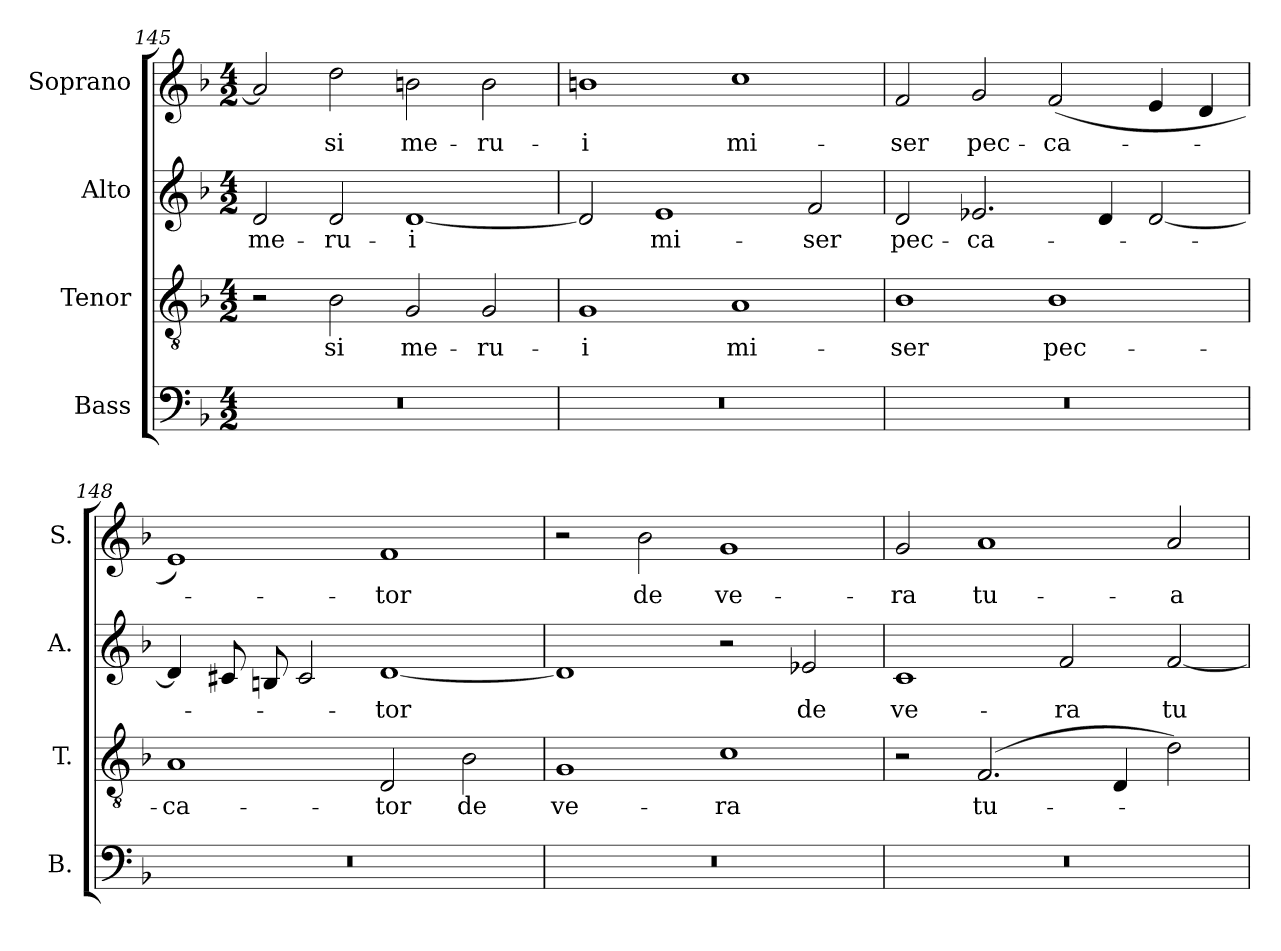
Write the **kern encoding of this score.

**kern	**kern	**text	**kern	**text	**kern	**text
*part4	*part3	*part3	*part2	*part2	*part1	*part1
*staff4	*staff3	*staff3	*staff2	*staff2	*staff1	*staff1
*I"Bass	*I"Tenor	*	*I"Alto	*	*I"Soprano	*
*I'B.	*I'T.	*	*I'A.	*	*I'S.	*
*clefF4	*clefGv2	*	*clefG2	*	*clefG2	*
*	*ITrd7c12	*	*	*	*	*
*k[b-]	*k[b-]	*	*k[b-]	*	*k[b-]	*
*F:	*F:	*	*F:	*	*F:	*
*M4/2	*M4/2	*	*M4/2	*	*M4/2	*
=145	=145	=145	=145	=145	=145	=145
!LO:N:vis=1	!	!	!	!	!	!
!	!	!	!	!LO:LY:b:color=#000000	!	!
0r	2r	.	2di/	me-	2ai/]	.
!	!	!LO:LY:b:color=#000000	!	!	!	!
!	!	!	!	!LO:LY:b:color=#000000	!	!
!	!	!	!	!	!	!LO:LY:b:color=#000000
.	2BB-i\	si	2di/	-ru-	2ddi\	si
!	!	!LO:LY:b:color=#000000	!	!	!	!
!	!	!	!	!LO:LY:b:color=#000000	!	!
!	!	!	!	!	!	!LO:LY:b:color=#000000
.	2GGi/	me-	[1di	-i	2bni\	me-
!	!	!LO:LY:b:color=#000000	!	!	!	!
!	!	!	!	!	!	!LO:LY:b:color=#000000
.	2GGi/	-ru-	.	.	2bi\	-ru-
=146	=146	=146	=146	=146	=146	=146
!LO:N:vis=1	!	!	!	!	!	!
!	!	!LO:LY:b:color=#000000	!	!	!	!
!	!	!	!	!	!	!LO:LY:b:color=#000000
0r	1GGi	-i	2di/]	.	1bni	-i
!	!	!	!	!LO:LY:b:color=#000000	!	!
.	.	.	1ei	mi-	.	.
!	!	!LO:LY:b:color=#000000	!	!	!	!
!	!	!	!	!	!	!LO:LY:b:color=#000000
.	1AAi	mi-	.	.	1cci	mi-
!	!	!	!	!LO:LY:b:color=#000000	!	!
.	.	.	2fi/	-ser	.	.
=147	=147	=147	=147	=147	=147	=147
!LO:N:vis=1	!	!	!	!	!	!
!	!	!LO:LY:b:color=#000000	!	!	!	!
!	!	!	!	!LO:LY:b:color=#000000	!	!
!	!	!	!	!	!	!LO:LY:b:color=#000000
0r	1BB-i	-ser	2di/	pec-	2fi/	-ser
!	!	!	!	!LO:LY:b:color=#000000	!	!
!	!	!	!	!	!	!LO:LY:b:color=#000000
.	.	.	2.e-Xi/	-ca-	2gi/	pec-
!	!	!LO:LY:b:color=#000000	!	!	!	!
!	!	!	!	!	!	!LO:LY:b:color=#000000
.	1BB-i	pec-	.	.	(2fi/	-ca-
.	.	.	4di/	.	.	.
.	.	.	[2di/	.	4ei/	.
.	.	.	.	.	4di/	.
=148	=148	=148	=148	=148	=148	=148
!LO:N:vis=1	!	!	!	!	!	!
!	!	!LO:LY:b:color=#000000	!	!	!	!
0r	1AAi	-ca-	4di/]	.	1ei)	.
.	.	.	8c#Xi/	.	.	.
.	.	.	8Bni/	.	.	.
.	.	.	2c#i/	.	.	.
!	!	!LO:LY:b:color=#000000	!	!	!	!
!	!	!	!	!LO:LY:b:color=#000000	!	!
!	!	!	!	!	!	!LO:LY:b:color=#000000
.	2DDi/	-tor	[1di	-tor	1fi	-tor
!	!	!LO:LY:b:color=#000000	!	!	!	!
.	2BB-i\	de	.	.	.	.
!!LO:LB:g=z
=149	=149	=149	=149	=149	=149	=149
!LO:N:vis=1	!	!	!	!	!	!
!	!	!LO:LY:b:color=#000000	!	!	!	!
0r	1GGi	ve-	1di]	.	2r	.
!	!	!	!	!	!	!LO:LY:b:color=#000000
.	.	.	.	.	2b-i\	de
!	!	!LO:LY:b:color=#000000	!	!	!	!
!	!	!	!	!	!	!LO:LY:b:color=#000000
.	1Ci	-ra	2r	.	1gi	ve-
!	!	!	!	!LO:LY:b:color=#000000	!	!
.	.	.	2e-Xi/	de	.	.
=150	=150	=150	=150	=150	=150	=150
!LO:N:vis=1	!	!	!	!	!	!
!	!	!	!	!LO:LY:b:color=#000000	!	!
!	!	!	!	!	!	!LO:LY:b:color=#000000
0r	2r	.	1ci	ve-	2gi/	-ra
!	!	!LO:LY:b:color=#000000	!	!	!	!
!	!	!	!	!	!	!LO:LY:b:color=#000000
.	(2.FFi/	tu-	.	.	1ai	tu-
!	!	!	!	!LO:LY:b:color=#000000	!	!
.	.	.	2fi/	-ra	.	.
.	4DDi/	.	.	.	.	.
!	!	!	!	!LO:LY:b:color=#000000	!	!
!	!	!	!	!	!	!LO:LY:b:color=#000000
.	2Di\)	.	[2fi/	tu-	2ai/	-a
=	=	=	=	=	=	=
*-	*-	*-	*-	*-	*-	*-
